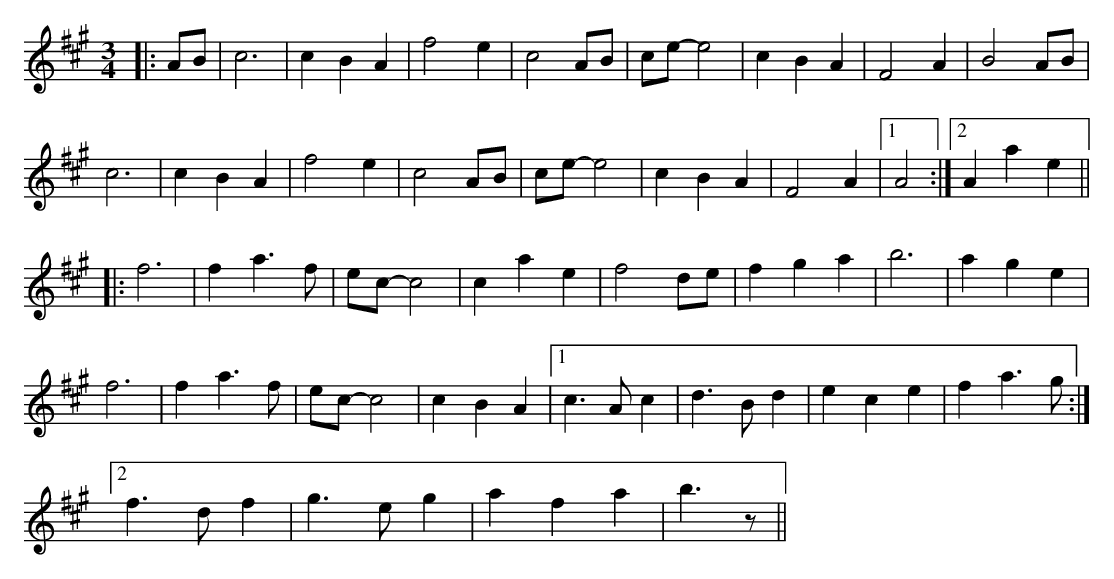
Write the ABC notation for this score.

X:1
M:3/4
K:A
|:AB|c6|c2B2A2|f4e2|c4AB|ce-e4|c2B2A2|F4A2|B4AB|
c6|c2B2A2|f4e2|c4AB|ce-e4|c2B2A2|F4A2|1 A4:|2 A2a2e2||
|:f6|f2a3f|ec-c4|c2a2e2|f4de|f2g2a2|b6|a2g2e2|
f6|f2a3f|ec-c4|c2B2A2|1 c3Ac2|d3Bd2|e2c2e2|f2a3g:|
[2 f3df2|g3eg2|a2f2a2|b3z||
